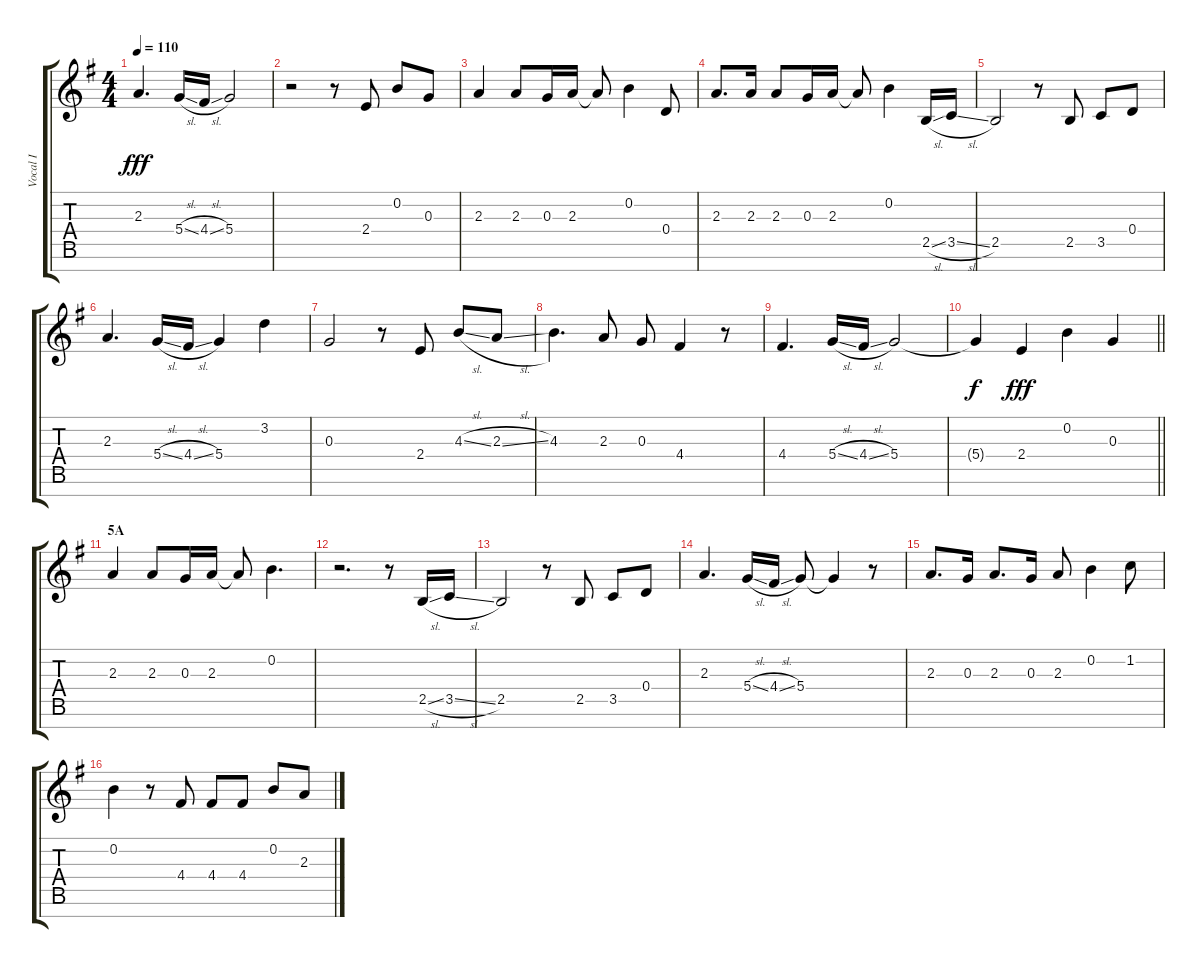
\track ("Vocal I" "Vocal I") {instrument voiceoohs}
\staff {score tabs}
\tuning (E5 B4 G4 D4 A3 E3 B2) {hide}
\ts (4 4)
\tempo 110
\clef g2
\ks g
2.3.4{d dy fff} 5.4{sl}.16 4.4{sl}.16 5.4.2 |
r.2 r.8 2.4.8 0.2.8 0.3.8 |
2.3.4 2.3.8 0.3.16 2.3.16 2.3{t}.8 0.2.4 0.4.8 |
2.3.8{d} 2.3.16 2.3.8 0.3.16 2.3.16 2.3{t}.8 0.2.4 2.5{sl}.16 3.5{sl}.16 |
2.5.2 r.8 2.5.8 3.5.8 0.4.8 |
2.3.4{d} 5.4{sl}.16 4.4{sl}.16 5.4.4 3.2.4 |
0.3.2 r.8 2.4.8 4.3{sl}.8 2.3{sl}.8 |
4.3.4{d} 2.3.8 0.3.8 4.4.4 r.8 |
4.4.4{d} 5.4{sl}.16 4.4{sl}.16 5.4.2 |
\barLineRight lightlight
5.4{t}.4{dy f} 2.4.4{dy fff} 0.2.4 0.3.4 |
\section ("" "5A")
2.3.4 2.3.8 0.3.16 2.3.16 2.3{t}.8 0.2.4{d} |
r.2{d} r.8 2.5{sl}.16 3.5{sl}.16 |
2.5.2 r.8 2.5.8 3.5.8 0.4.8 |
2.3.4{d} 5.4{sl}.16 4.4{sl}.16 5.4.8 5.4{t}.4 r.8 |
2.3.8{d} 0.3.16 2.3.8{d} 0.3.16 2.3.8 0.2.4 1.2.8 |
0.2.4 r.8 4.4.8 4.4.8 4.4.8 0.2.8 2.3.8
